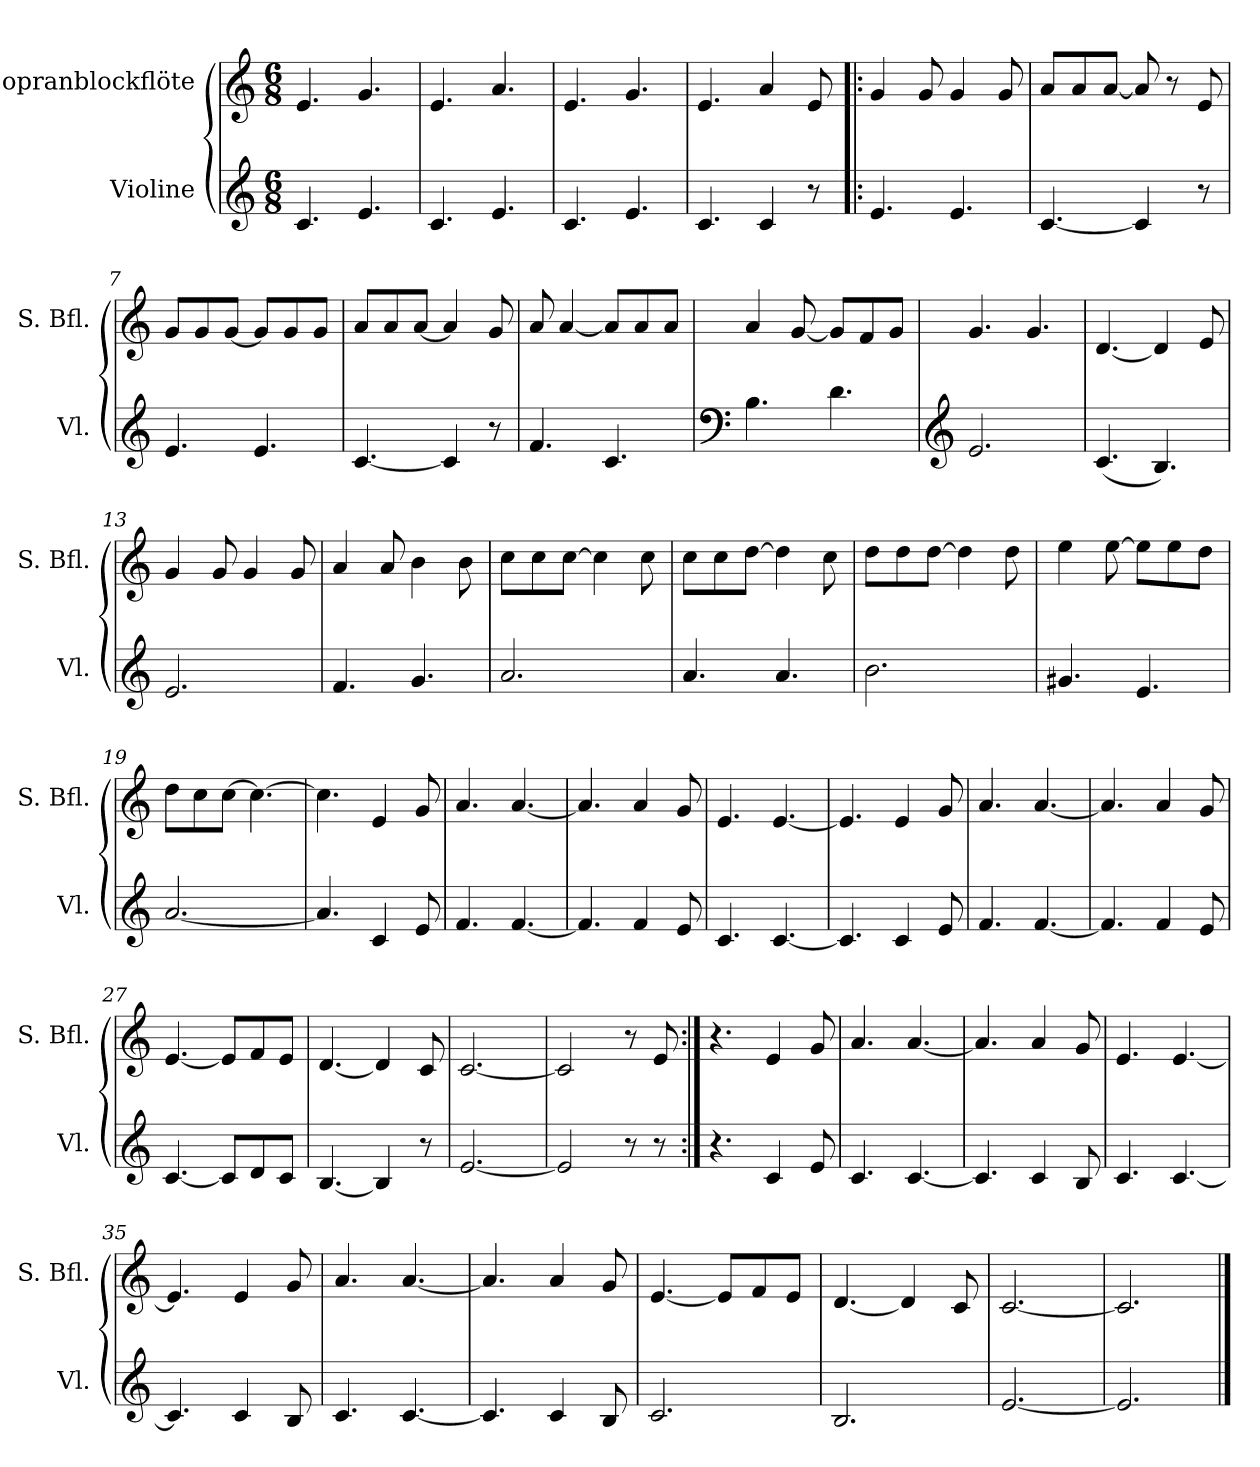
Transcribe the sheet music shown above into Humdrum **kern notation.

**kern	**kern
*part2	*part1
*staff2	*staff1
*I"Violine	*I"Sopranblockflöte
*I'Vl.	*I'S. Bfl.
!!LO:PB:g=z
*clefG2	*clefG2
*	*ITrd-7c-12
*k[]	*k[]
*C:	*C:
*M6/8	*M6/8
*MM90	*MM90
=1	=1
4.ci/	4.eei/
4.ei/	4.ggi/
=2	=2
4.ci/	4.eei/
4.ei/	4.aai/
=3	=3
4.ci/	4.eei/
4.ei/	4.ggi/
=4	=4
4.ci/	4.eei/
4ci/	4aai/
8r	8eei/
!!LO:LB:g=z
=5!|:	=5!|:
4.ei/	4ggi/
.	8ggi/
4.ei/	4ggi/
.	8ggi/
=6	=6
[<4.ci/	8aai/L
.	8aai/
.	[<8aai/J
4ci/]	8aai/]
.	8r
8r	8eei/
=7	=7
4.ei/	8ggi/L
.	8ggi/
.	[<8ggi/J
4.ei/	8ggi/L]
.	8ggi/
.	8ggi/J
=8	=8
[<4.ci/	8aai/L
.	8aai/
.	[<8aai/J
4ci/]	4aai/]
8r	8ggi/
=9	=9
4.fi/	8aai/
.	[<4aai/
4.ci/	8aai/L]
.	8aai/
.	8aai/J
!!LO:LB:g=z
=10	=10
*clefF4	*
4.Bi\	4aai/
.	[<8ggi/
4.di\	8ggi/L]
.	8ffi/
.	8ggi/J
=11	=11
*clefG2	*
2.ei/	4.ggi/
.	4.ggi/
=12	=12
(4.ci/	[<4.ddi/
4.Bi/)	4ddi/]
.	8eei/
=13	=13
2.ei/	4ggi/
.	8ggi/
.	4ggi/
.	8ggi/
=14	=14
4.fi/	4aai/
.	8aai/
4.gi/	4bbi\
.	8bbi\
=15	=15
2.ai/	8ccci\L
.	8ccci\
.	[>8ccci\J
.	4ccci\]
.	8ccci\
!!LO:LB:g=z
=16	=16
4.ai/	8ccci\L
.	8ccci\
.	[>8dddi\J
4.ai/	4dddi\]
.	8ccci\
=17	=17
2.bi\	8dddi\L
.	8dddi\
.	[>8dddi\J
.	4dddi\]
.	8dddi\
=18	=18
4.g#Xi/	4eeei\
.	[>8eeei\
4.ei/	8eeei\L]
.	8eeei\
.	8dddi\J
=19	=19
[<2.ai/	8dddi\L
.	8ccci\
.	[>8ccci\J
.	4.ccci\_>
=20	=20
4.ai/]	4.ccci\]
4ci/	4eei/
8ei/	8ggi/
=21	=21
4.fi/	4.aai/
[<4.fi/	[<4.aai/
!!LO:LB:g=z
=22	=22
4.fi/]	4.aai/]
4fi/	4aai/
8ei/	8ggi/
=23	=23
4.ci/	4.eei/
[<4.ci/	[<4.eei/
=24	=24
4.ci/]	4.eei/]
4ci/	4eei/
8ei/	8ggi/
=25	=25
4.fi/	4.aai/
[<4.fi/	[<4.aai/
=26	=26
4.fi/]	4.aai/]
4fi/	4aai/
8ei/	8ggi/
=27	=27
[<4.ci/	[<4.eei/
8ci/L]	8eei/L]
8di/	8ffi/
8ci/J	8eei/J
=28	=28
[<4.Bi/	[<4.ddi/
4Bi/]	4ddi/]
8r	8cci/
!!LO:LB:g=z
=29	=29
[<2.ei/	[<2.cci/
=30	=30
2ei/]	2cci/]
8r	8r
8r	8eei/
=31:|!	=31:|!
4.r	4.r
4ci/	4eei/
8ei/	8ggi/
=32	=32
4.ci/	4.aai/
[<4.ci/	[<4.aai/
=33	=33
4.ci/]	4.aai/]
4ci/	4aai/
8Bi/	8ggi/
=34	=34
4.ci/	4.eei/
[<4.ci/	[<4.eei/
!!LO:LB:g=z
=35	=35
4.ci/]	4.eei/]
4ci/	4eei/
8Bi/	8ggi/
=36	=36
4.ci/	4.aai/
[<4.ci/	[<4.aai/
=37	=37
4.ci/]	4.aai/]
4ci/	4aai/
8Bi/	8ggi/
=38	=38
2.ci/	[<4.eei/
.	8eei/L]
.	8ffi/
.	8eei/J
=39	=39
2.Bi/	[<4.ddi/
.	4ddi/]
.	8cci/
=40	=40
[<2.ei/	[<2.cci/
=41	=41
2.ei/]	2.cci/]
==	==
*-	*-
